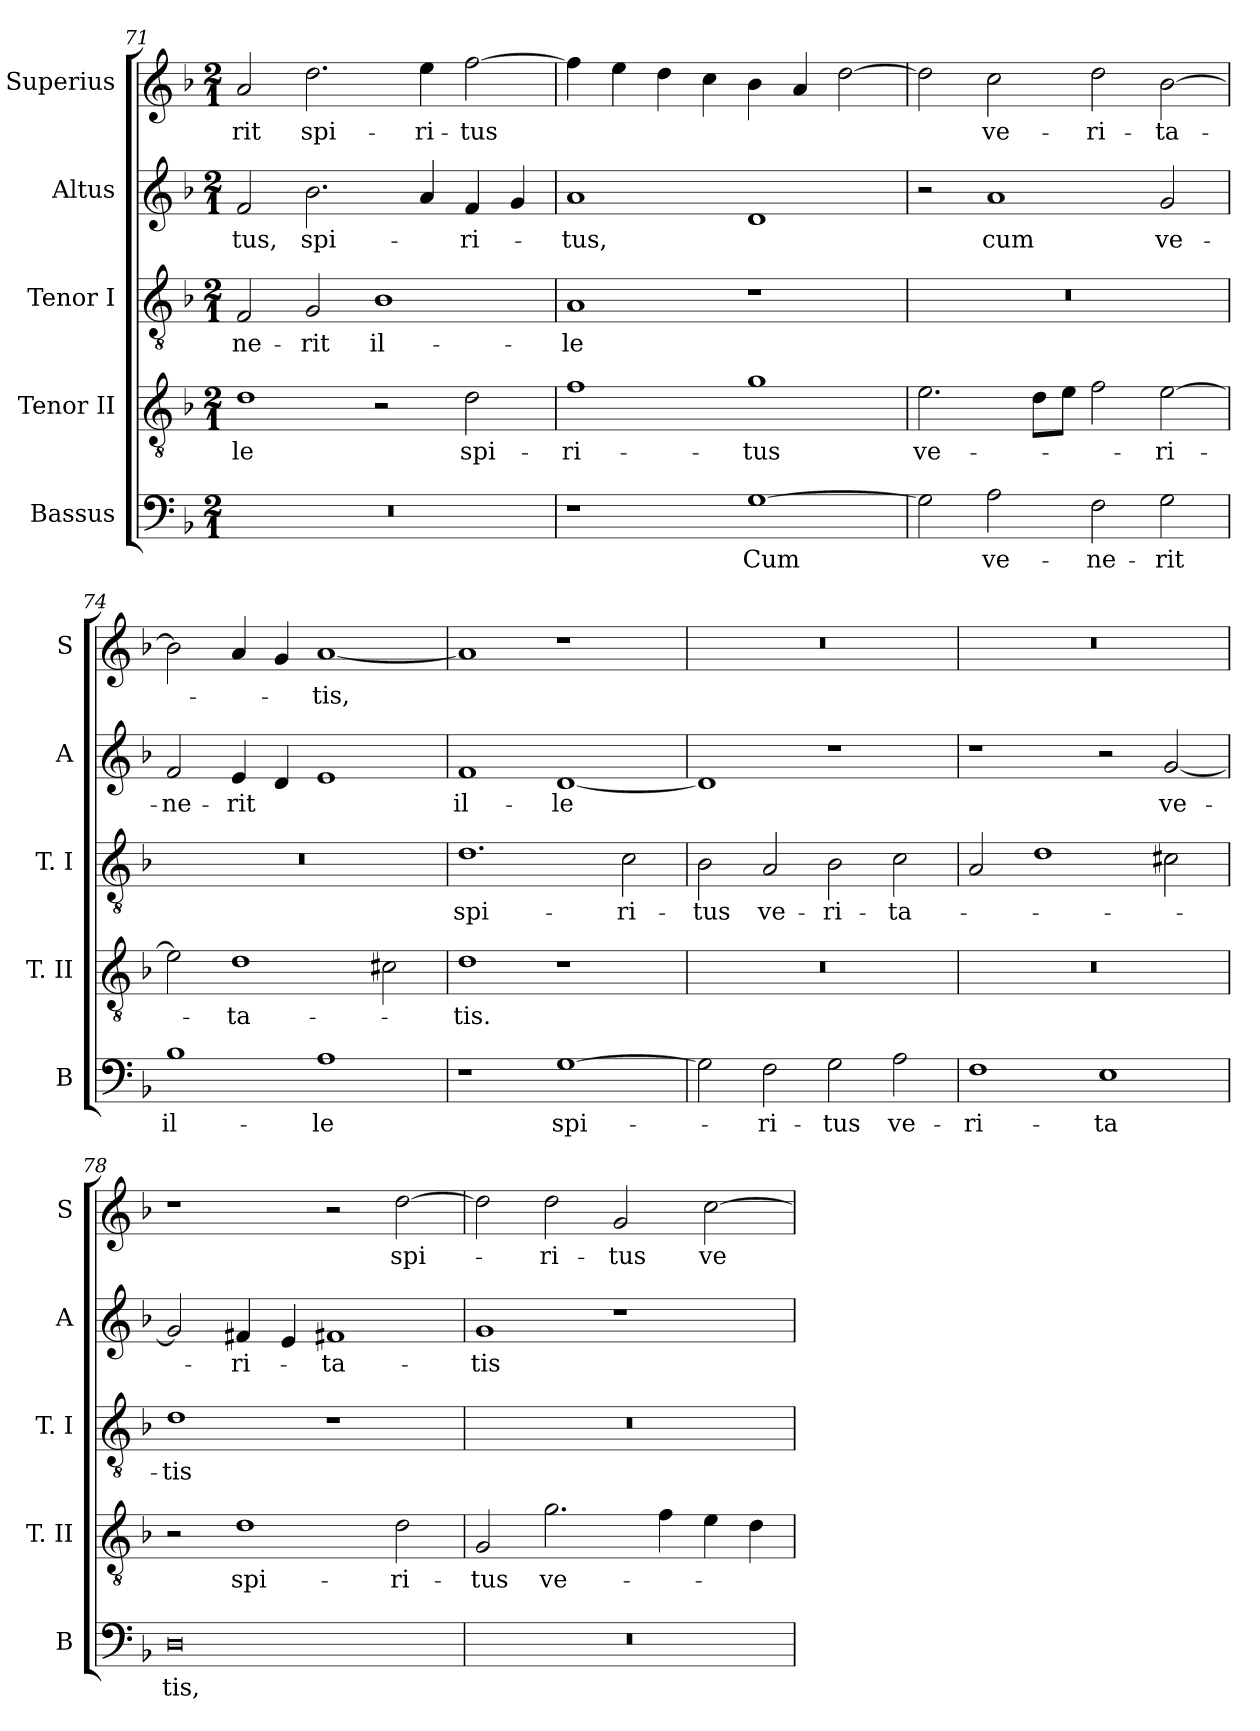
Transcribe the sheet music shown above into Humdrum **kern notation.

**kern	**text	**kern	**text	**kern	**text	**kern	**text	**kern	**text
*part5	*part5	*part4	*part4	*part3	*part3	*part2	*part2	*part1	*part1
*staff5	*staff5	*staff4	*staff4	*staff3	*staff3	*staff2	*staff2	*staff1	*staff1
*I"Bassus	*	*I"Tenor II	*	*I"Tenor I	*	*I"Altus	*	*I"Superius	*
*I'B	*	*I'T. II	*	*I'T. I	*	*I'A	*	*I'S	*
*clefF4	*	*clefGv2	*	*clefGv2	*	*clefG2	*	*clefG2	*
*k[b-]	*	*k[b-]	*	*k[b-]	*	*k[b-]	*	*k[b-]	*
*F:	*	*F:	*	*F:	*	*F:	*	*F:	*
*M2/1	*	*M2/1	*	*M2/1	*	*M2/1	*	*M2/1	*
=71	=71	=71	=71	=71	=71	=71	=71	=71	=71
0r	.	1d	-le	2F	-ne-	2f	-tus,	2a	-rit
.	.	.	.	2G	-rit	2.b-	spi-	2.dd	spi-
.	.	2r	.	1B-	il-	.	.	.	.
.	.	.	.	.	.	4a	.	4ee	-ri-
.	.	2d	spi-	.	.	4f	-ri-	[2ff	-tus
.	.	.	.	.	.	4g	.	.	.
=72	=72	=72	=72	=72	=72	=72	=72	=72	=72
1r	.	1f	-ri-	1A	-le	1a	-tus,	4ff]	.
.	.	.	.	.	.	.	.	4ee	.
.	.	.	.	.	.	.	.	4dd	.
.	.	.	.	.	.	.	.	4cc	.
[1G	Cum	1g	-tus	1r	.	1d	.	4b-	.
.	.	.	.	.	.	.	.	4a	.
.	.	.	.	.	.	.	.	[2dd	.
=73	=73	=73	=73	=73	=73	=73	=73	=73	=73
2G]	.	2.e	ve-	0r	.	2r	.	2dd]	.
2A	ve-	.	.	.	.	1a	cum	2cc	ve-
.	.	8dL	.	.	.	.	.	.	.
.	.	8eJ	.	.	.	.	.	.	.
2F	-ne-	2f	.	.	.	.	.	2dd	-ri-
2G	-rit	[2e	-ri-	.	.	2g	ve-	[2b-	-ta-
=74	=74	=74	=74	=74	=74	=74	=74	=74	=74
1B-	il-	2e]	.	0r	.	2f	-ne-	2b-]	.
.	.	1d	-ta-	.	.	4e	-rit	4a	.
.	.	.	.	.	.	4d	.	4g	.
1A	-le	.	.	.	.	1e	.	[1a	-tis,
.	.	2c#X	.	.	.	.	.	.	.
=75	=75	=75	=75	=75	=75	=75	=75	=75	=75
1r	.	1d	-tis.	1.d	spi-	1f	il-	1a]	.
[1G	spi-	1r	.	.	.	[1d	-le	1r	.
.	.	.	.	2c	-ri-	.	.	.	.
=76	=76	=76	=76	=76	=76	=76	=76	=76	=76
2G]	.	0r	.	2B-	-tus	1d]	.	0r	.
2F	-ri-	.	.	2A	ve-	.	.	.	.
2G	-tus	.	.	2B-	-ri-	1r	.	.	.
2A	ve-	.	.	2c	-ta-	.	.	.	.
=77	=77	=77	=77	=77	=77	=77	=77	=77	=77
1F	-ri-	0r	.	2A	.	1r	.	0r	.
.	.	.	.	1d	.	.	.	.	.
1E	-ta	.	.	.	.	2r	.	.	.
.	.	.	.	2c#X	.	[2g	ve-	.	.
=78	=78	=78	=78	=78	=78	=78	=78	=78	=78
0D	tis,	2r	.	1d	-tis	2g]	.	1r	.
.	.	1d	spi-	.	.	4f#X	-ri-	.	.
.	.	.	.	.	.	4e	.	.	.
.	.	.	.	1r	.	1f#X	-ta-	2r	.
.	.	2d	-ri-	.	.	.	.	[2dd	spi-
=79	=79	=79	=79	=79	=79	=79	=79	=79	=79
0r	.	2G	-tus	0r	.	1g	-tis	2dd]	.
.	.	2.g	ve-	.	.	.	.	2dd	-ri-
.	.	.	.	.	.	1r	.	2g	-tus
.	.	4f	.	.	.	.	.	.	.
.	.	4e	.	.	.	.	.	[2cc	ve-
.	.	4d	.	.	.	.	.	.	.
=	=	=	=	=	=	=	=	=	=
*-	*-	*-	*-	*-	*-	*-	*-	*-	*-
